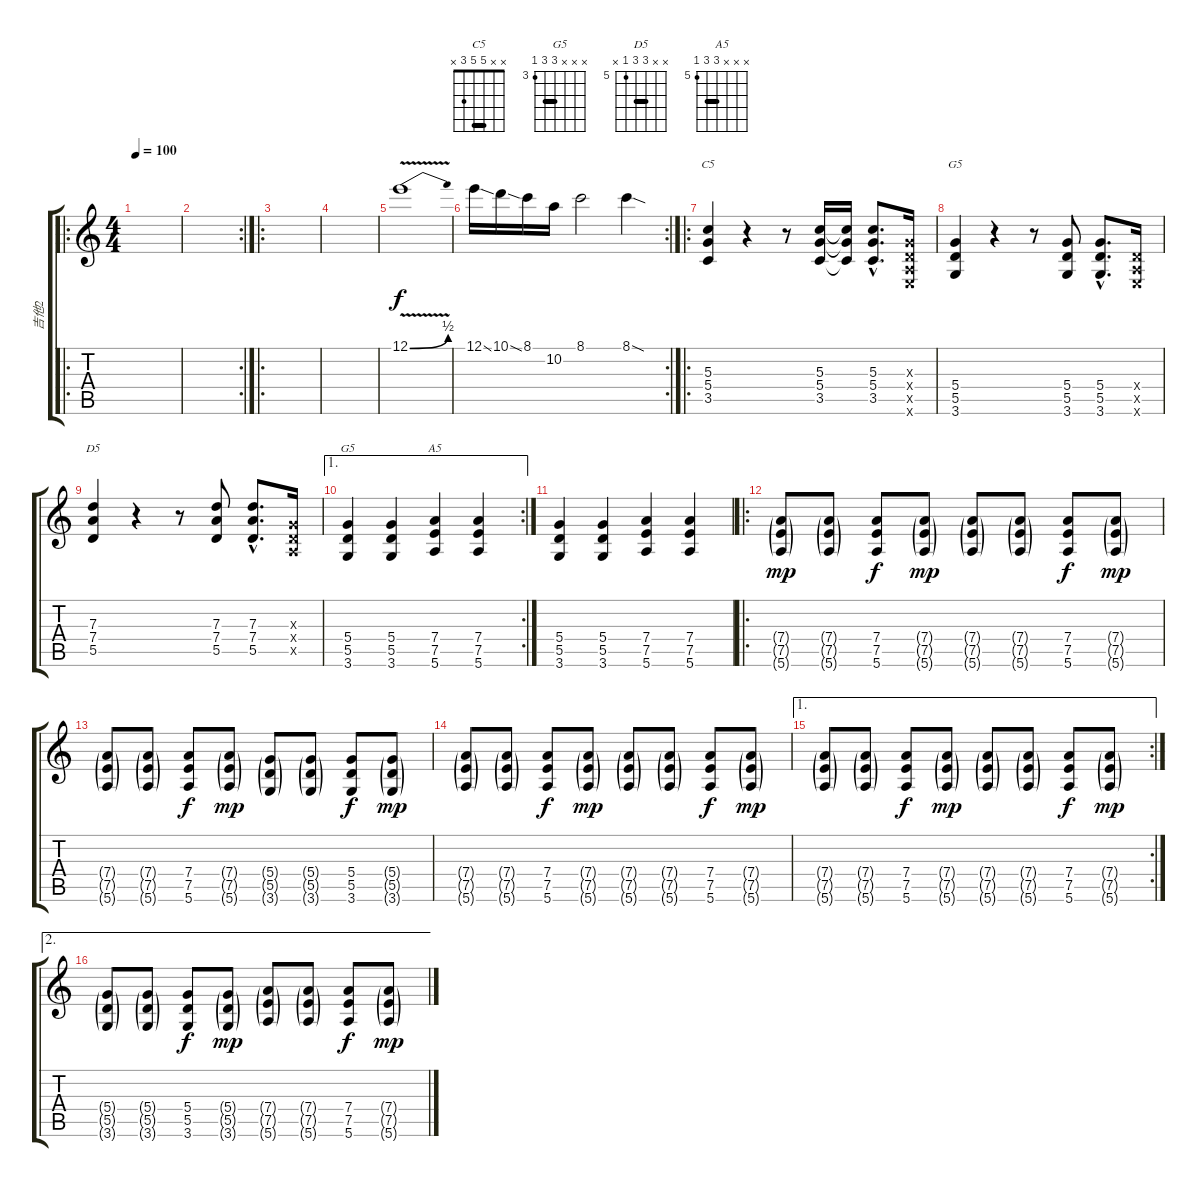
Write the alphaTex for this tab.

\track ("吉他2" "吉他2") {instrument distortionguitar}
\staff {score tabs}
\tuning (E4 B3 G3 D3 A2 E2) {hide}
\chord ("C5" x x 5 5 3 x) {barre 5}
\chord ("G5" x x x 5 5 3) {barre 5}
\chord ("D5" x x 7 7 5 x) {firstfret 5 barre 7}
\chord ("G5" x x x 5 5 3) {firstfret 3 barre 5}
\chord ("A5" x x x 7 7 5) {firstfret 5 barre 7}
\ro
\ts (4 4)
\tempo 100
\clef g2
\ks c
|
\rc 2
|
\ro
|
|
12.1{be (bend 0 0 60 2) v}.1 |
\rc 2
12.1{ss}.16 10.1{ss}.16 8.1.16 10.2.16 8.1.2 8.1{sod}.4 |
\ro
(5.3 5.4 3.5).4{ch "C5"} r.4 r.8 (5.3 5.4 3.5).16 (5.3{t} 5.4{t} 3.5{t}).16 (5.3{hac} 5.4{hac} 3.5{hac}).8{d} (0.3{x} 0.4{x} 0.5{x} 0.6{x}).16 |
(5.4 5.5 3.6).4{ch "G5"} r.4 r.8 (5.4 5.5 3.6).8 (5.4{hac} 5.5{hac} 3.6{hac}).8{d} (0.4{x} 0.5{x} 0.6{x}).16 |
(7.3 7.4 5.5).4{ch "D5"} r.4 r.8 (7.3 7.4 5.5).8 (7.3{hac} 7.4{hac} 5.5{hac}).8{d} (0.3{x} 0.4{x} 0.5{x}).16 |
\ae 1
\rc 2
(5.4 5.5 3.6).4{ch "G5"} (5.4 5.5 3.6).4 (7.4 7.5 5.6).4{ch "A5"} (7.4 7.5 5.6).4 |
(5.4 5.5 3.6).4 (5.4 5.5 3.6).4 (7.4 7.5 5.6).4 (7.4 7.5 5.6).4 |
\ro
(7.4{g} 7.5{g} 5.6{g}).8{dy mp} (7.4{g} 7.5{g} 5.6{g}).8 (7.4 7.5 5.6).8{dy f} (7.4{g} 7.5{g} 5.6{g}).8{dy mp} (7.4{g} 7.5{g} 5.6{g}).8 (7.4{g} 7.5{g} 5.6{g}).8 (7.4 7.5 5.6).8{dy f} (7.4{g} 7.5{g} 5.6{g}).8{dy mp} |
(7.4{g} 7.5{g} 5.6{g}).8 (7.4{g} 7.5{g} 5.6{g}).8 (7.4 7.5 5.6).8{dy f} (7.4{g} 7.5{g} 5.6{g}).8{dy mp} (5.4{g} 5.5{g} 3.6{g}).8 (5.4{g} 5.5{g} 3.6{g}).8 (5.4 5.5 3.6).8{dy f} (5.4{g} 5.5{g} 3.6{g}).8{dy mp} |
(7.4{g} 7.5{g} 5.6{g}).8 (7.4{g} 7.5{g} 5.6{g}).8 (7.4 7.5 5.6).8{dy f} (7.4{g} 7.5{g} 5.6{g}).8{dy mp} (7.4{g} 7.5{g} 5.6{g}).8 (7.4{g} 7.5{g} 5.6{g}).8 (7.4 7.5 5.6).8{dy f} (7.4{g} 7.5{g} 5.6{g}).8{dy mp} |
\ae 1
\rc 2
(7.4{g} 7.5{g} 5.6{g}).8 (7.4{g} 7.5{g} 5.6{g}).8 (7.4 7.5 5.6).8{dy f} (7.4{g} 7.5{g} 5.6{g}).8{dy mp} (7.4{g} 7.5{g} 5.6{g}).8 (7.4{g} 7.5{g} 5.6{g}).8 (7.4 7.5 5.6).8{dy f} (7.4{g} 7.5{g} 5.6{g}).8{dy mp} |
\ae 2
(5.4{g} 5.5{g} 3.6{g}).8 (5.4{g} 5.5{g} 3.6{g}).8 (5.4 5.5 3.6).8{dy f} (5.4{g} 5.5{g} 3.6{g}).8{dy mp} (7.4{g} 7.5{g} 5.6{g}).8 (7.4{g} 7.5{g} 5.6{g}).8 (7.4 7.5 5.6).8{dy f} (7.4{g} 7.5{g} 5.6{g}).8{dy mp}
